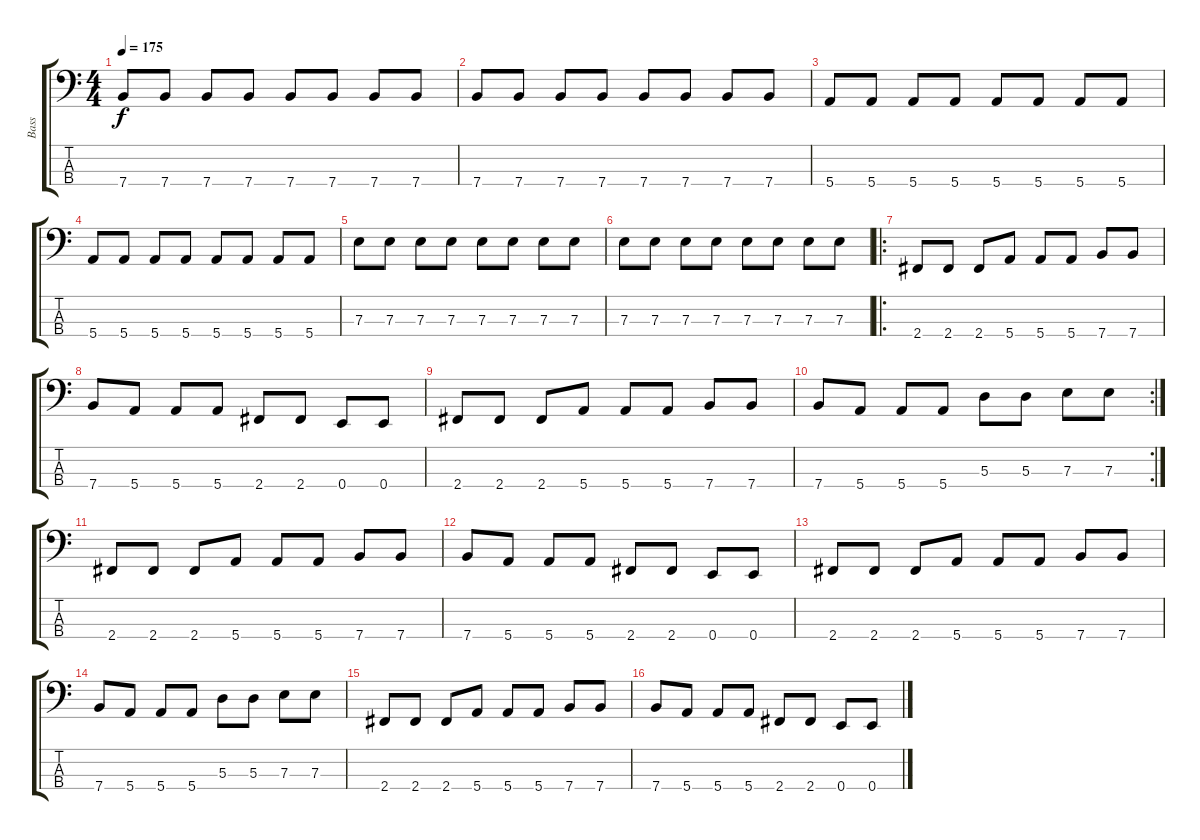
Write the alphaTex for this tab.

\track ("Bass" "Bass") {instrument electricbassfinger}
\staff {score tabs}
\tuning (G2 D2 A1 E1) {hide}
\ts (4 4)
\tempo 175
\clef f4
\ks c
7.4.8{dy f} 7.4.8 7.4.8 7.4.8 7.4.8 7.4.8 7.4.8 7.4.8 |
7.4.8 7.4.8 7.4.8 7.4.8 7.4.8 7.4.8 7.4.8 7.4.8 |
5.4.8 5.4.8 5.4.8 5.4.8 5.4.8 5.4.8 5.4.8 5.4.8 |
5.4.8 5.4.8 5.4.8 5.4.8 5.4.8 5.4.8 5.4.8 5.4.8 |
7.3.8 7.3.8 7.3.8 7.3.8 7.3.8 7.3.8 7.3.8 7.3.8 |
7.3.8 7.3.8 7.3.8 7.3.8 7.3.8 7.3.8 7.3.8 7.3.8 |
\ro
2.4.8 2.4.8 2.4.8 5.4.8 5.4.8 5.4.8 7.4.8 7.4.8 |
7.4.8 5.4.8 5.4.8 5.4.8 2.4.8 2.4.8 0.4.8 0.4.8 |
2.4.8 2.4.8 2.4.8 5.4.8 5.4.8 5.4.8 7.4.8 7.4.8 |
\rc 2
7.4.8 5.4.8 5.4.8 5.4.8 5.3.8 5.3.8 7.3.8 7.3.8 |
2.4.8 2.4.8 2.4.8 5.4.8 5.4.8 5.4.8 7.4.8 7.4.8 |
7.4.8 5.4.8 5.4.8 5.4.8 2.4.8 2.4.8 0.4.8 0.4.8 |
2.4.8 2.4.8 2.4.8 5.4.8 5.4.8 5.4.8 7.4.8 7.4.8 |
7.4.8 5.4.8 5.4.8 5.4.8 5.3.8 5.3.8 7.3.8 7.3.8 |
2.4.8 2.4.8 2.4.8 5.4.8 5.4.8 5.4.8 7.4.8 7.4.8 |
7.4.8 5.4.8 5.4.8 5.4.8 2.4.8 2.4.8 0.4.8 0.4.8
